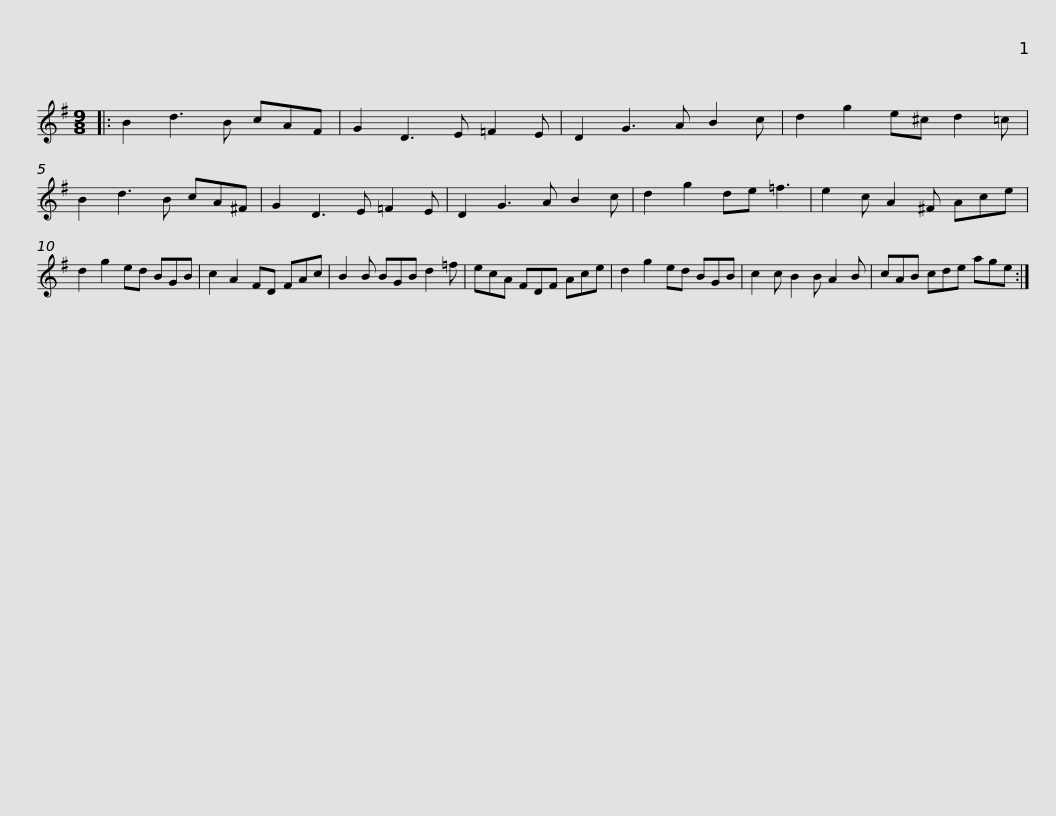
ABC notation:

X:1
L:1/8
M:9/8
I:linebreak $
K:G
V:1 treble
V:1
|: B2 d3 B cAF | G2 D3 E =F2 E | D2 G3 A B2 c | d2 g2 e^c d2 =c | B2 d3 B cA^F | %5
 G2 D3 E =F2 E |$ D2 G3 A B2 c | d2 g2 de =f3 | e2 c A2 ^F Ace | d2 g2 ed BGB | %10
 c2 A2 FD FAc | B2 B BGB d2 =f |$ ecA FDF Ace | d2 g2 ed BGB | c2 c B2 B A2 B | %15
 cAB cde age :| %16
